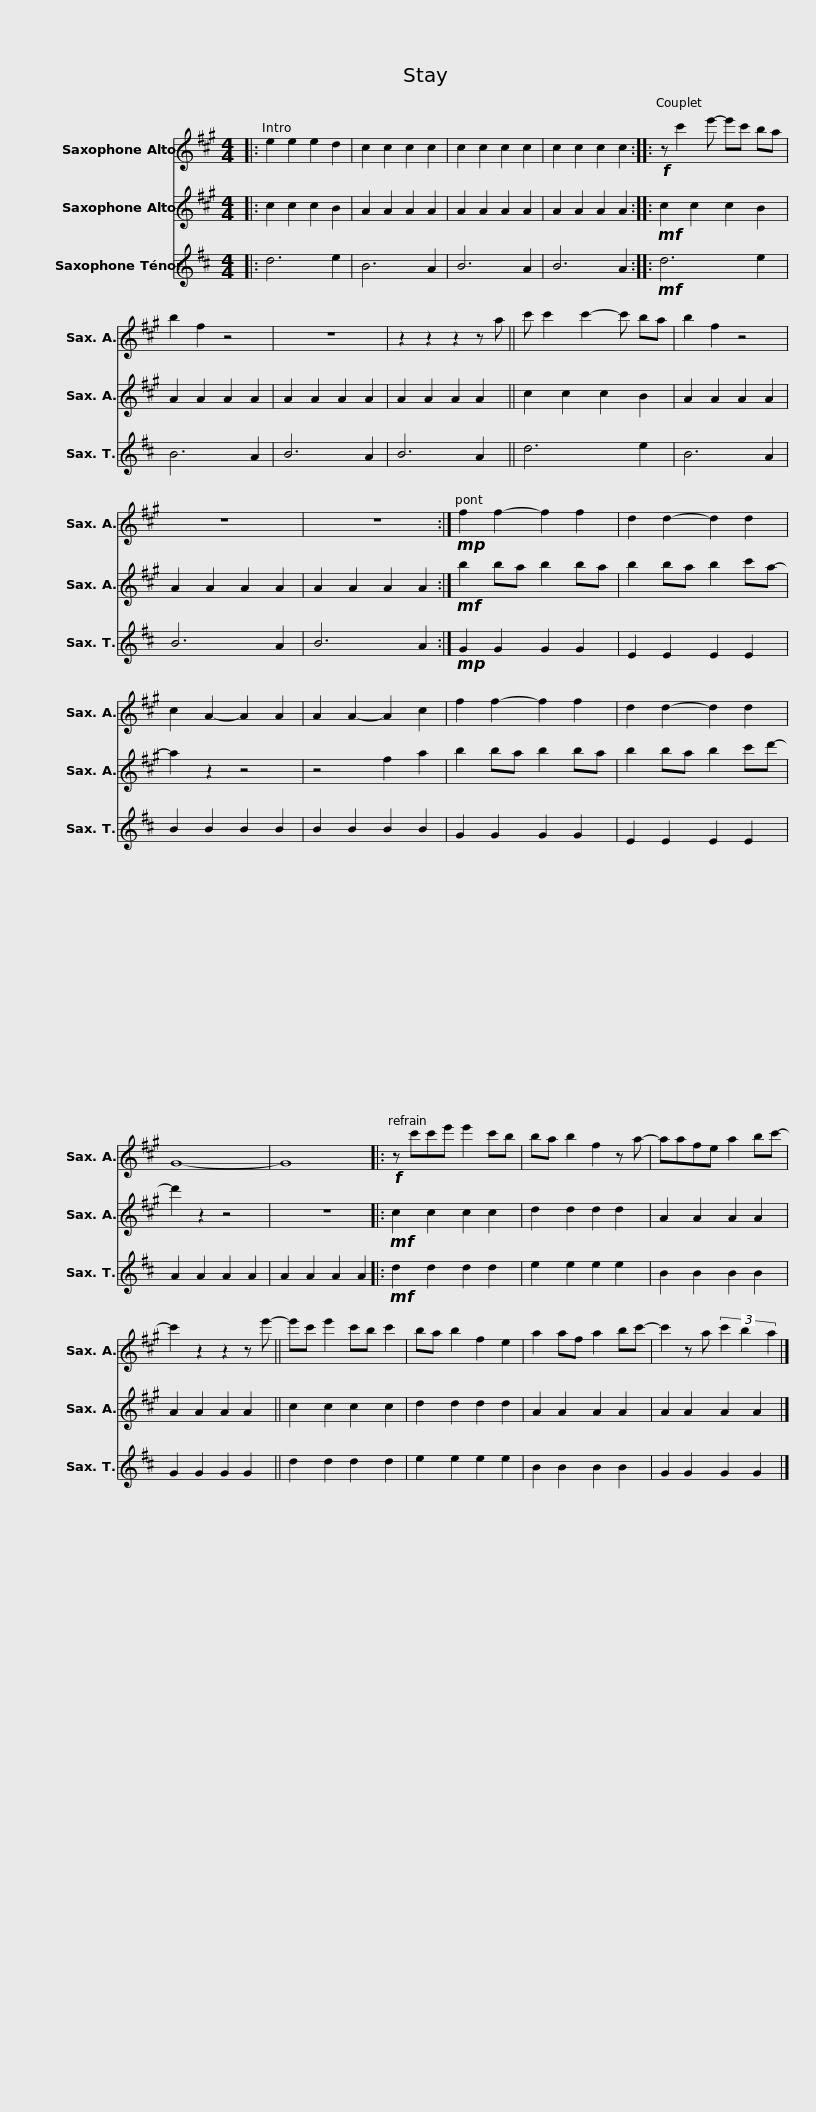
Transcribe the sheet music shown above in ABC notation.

X:1
%%score 1 2 3
L:1/8
M:4/4
I:linebreak $
K:none
V:1 treble transpose=-9
V:2 treble transpose=-9
V:3 treble transpose=-14
V:1
[K:A]|: e2 e2 e2 d2 | c2 c2 c2 c2 | c2 c2 c2 c2 | c2 c2 c2 c2 ::$!f! z c'2 e'- e'c' ba | %5
 b2 f2 z4 | z8 | z2 z2 z2 z a || c' c'2 c'2- c' ba | b2 f2 z4 | %10
 z8 | z8 :|$!mp! f2 f2- f2 f2 | d2 d2- d2 d2 | c2 A2- A2 A2 | %15
 A2 A2- A2 c2 | f2 f2- f2 f2 | d2 d2- d2 d2 | G8- | G8 |:$ %20
!f! z c'c'e' e'2 c'b | ba b2 f2 z a- | aafe a2 bc'- | c'2 z2 z2 z e'- || e'c' e'2 c'b c'2 | %25
 ba b2 f2 e2 | a2 af a2 bc'- | c'2 z a (3c'2 b2 a2 |] %28
V:2
[K:A]|: c2 c2 c2 B2 | A2 A2 A2 A2 | A2 A2 A2 A2 | A2 A2 A2 A2 ::$!mf! c2 c2 c2 B2 | %5
 A2 A2 A2 A2 | A2 A2 A2 A2 | A2 A2 A2 A2 || c2 c2 c2 B2 | A2 A2 A2 A2 | %10
 A2 A2 A2 A2 | A2 A2 A2 A2 :|$!mf! b2 ba b2 ba | b2 ba b2 c'a- | a2 z2 z4 | %15
 z4 f2 a2 | b2 b-a b2 b-a | b2 b-a b2 c'd'- | d'2 z2 z4 | z8 |:$ %20
!mf! c2 c2 c2 c2 | d2 d2 d2 d2 | A2 A2 A2 A2 | A2 A2 A2 A2 || c2 c2 c2 c2 | %25
 d2 d2 d2 d2 | A2 A2 A2 A2 | A2 A2 A2 A2 |] %28
V:3
[K:D]|: d6 e2 | B6 A2 | B6 A2 | B6 A2 ::$!mf! d6 e2 | %5
 B6 A2 | B6 A2 | B6 A2 || d6 e2 | B6 A2 | %10
 B6 A2 | B6 A2 :|$!mp! G2 G2 G2 G2 | E2 E2 E2 E2 | B2 B2 B2 B2 | %15
 B2 B2 B2 B2 | G2 G2 G2 G2 | E2 E2 E2 E2 | A2 A2 A2 A2 | A2 A2 A2 A2 |:$ %20
!mf! d2 d2 d2 d2 | e2 e2 e2 e2 | B2 B2 B2 B2 | G2 G2 G2 G2 || d2 d2 d2 d2 | %25
 e2 e2 e2 e2 | B2 B2 B2 B2 | G2 G2 G2 G2 |] %28
